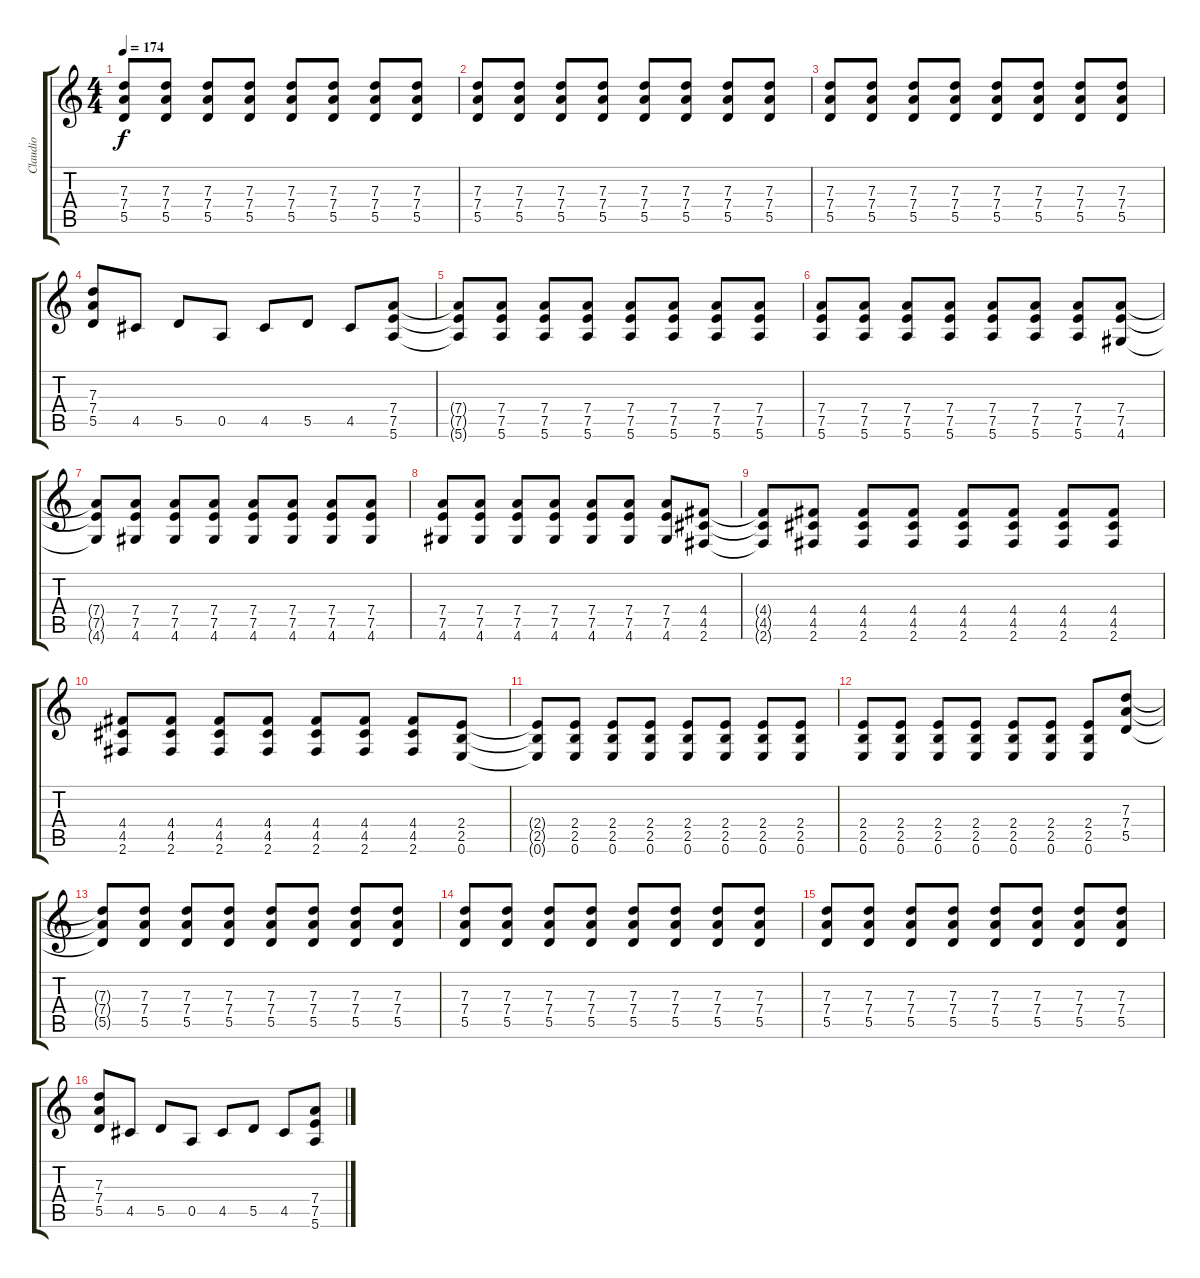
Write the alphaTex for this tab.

\track ("Claudio" "Claudio") {instrument overdrivenguitar}
\staff {score tabs}
\tuning (E4 B3 G3 D3 A2 E2) {hide}
\ts (4 4)
\tempo 174
\clef g2
\ks c
(7.3{t} 7.4{t} 5.5{t}).8{dy f} (7.3 7.4 5.5).8 (7.3 7.4 5.5).8 (7.3 7.4 5.5).8 (7.3 7.4 5.5).8 (7.3 7.4 5.5).8 (7.3 7.4 5.5).8 (7.3 7.4 5.5).8 |
(7.3 7.4 5.5).8 (7.3 7.4 5.5).8 (7.3 7.4 5.5).8 (7.3 7.4 5.5).8 (7.3 7.4 5.5).8 (7.3 7.4 5.5).8 (7.3 7.4 5.5).8 (7.3 7.4 5.5).8 |
(7.3 7.4 5.5).8 (7.3 7.4 5.5).8 (7.3 7.4 5.5).8 (7.3 7.4 5.5).8 (7.3 7.4 5.5).8 (7.3 7.4 5.5).8 (7.3 7.4 5.5).8 (7.3 7.4 5.5).8 |
(7.3 7.4 5.5).8 4.5.8 5.5.8 0.5.8 4.5.8 5.5.8 4.5.8 (7.4 7.5 5.6).8 |
(7.4{t} 7.5{t} 5.6{t}).8 (7.4 7.5 5.6).8 (7.4 7.5 5.6).8 (7.4 7.5 5.6).8 (7.4 7.5 5.6).8 (7.4 7.5 5.6).8 (7.4 7.5 5.6).8 (7.4 7.5 5.6).8 |
(7.4 7.5 5.6).8 (7.4 7.5 5.6).8 (7.4 7.5 5.6).8 (7.4 7.5 5.6).8 (7.4 7.5 5.6).8 (7.4 7.5 5.6).8 (7.4 7.5 5.6).8 (7.4 7.5 4.6).8 |
(7.4{t} 7.5{t} 4.6{t}).8 (7.4 7.5 4.6).8 (7.4 7.5 4.6).8 (7.4 7.5 4.6).8 (7.4 7.5 4.6).8 (7.4 7.5 4.6).8 (7.4 7.5 4.6).8 (7.4 7.5 4.6).8 |
(7.4 7.5 4.6).8 (7.4 7.5 4.6).8 (7.4 7.5 4.6).8 (7.4 7.5 4.6).8 (7.4 7.5 4.6).8 (7.4 7.5 4.6).8 (7.4 7.5 4.6).8 (4.4 4.5 2.6).8 |
(4.4{t} 4.5{t} 2.6{t}).8 (4.4 4.5 2.6).8 (4.4 4.5 2.6).8 (4.4 4.5 2.6).8 (4.4 4.5 2.6).8 (4.4 4.5 2.6).8 (4.4 4.5 2.6).8 (4.4 4.5 2.6).8 |
(4.4 4.5 2.6).8 (4.4 4.5 2.6).8 (4.4 4.5 2.6).8 (4.4 4.5 2.6).8 (4.4 4.5 2.6).8 (4.4 4.5 2.6).8 (4.4 4.5 2.6).8 (2.4 2.5 0.6).8 |
(2.4{t} 2.5{t} 0.6{t}).8 (2.4 2.5 0.6).8 (2.4 2.5 0.6).8 (2.4 2.5 0.6).8 (2.4 2.5 0.6).8 (2.4 2.5 0.6).8 (2.4 2.5 0.6).8 (2.4 2.5 0.6).8 |
(2.4 2.5 0.6).8 (2.4 2.5 0.6).8 (2.4 2.5 0.6).8 (2.4 2.5 0.6).8 (2.4 2.5 0.6).8 (2.4 2.5 0.6).8 (2.4 2.5 0.6).8 (7.3 7.4 5.5).8 |
(7.3{t} 7.4{t} 5.5{t}).8 (7.3 7.4 5.5).8 (7.3 7.4 5.5).8 (7.3 7.4 5.5).8 (7.3 7.4 5.5).8 (7.3 7.4 5.5).8 (7.3 7.4 5.5).8 (7.3 7.4 5.5).8 |
(7.3 7.4 5.5).8 (7.3 7.4 5.5).8 (7.3 7.4 5.5).8 (7.3 7.4 5.5).8 (7.3 7.4 5.5).8 (7.3 7.4 5.5).8 (7.3 7.4 5.5).8 (7.3 7.4 5.5).8 |
(7.3 7.4 5.5).8 (7.3 7.4 5.5).8 (7.3 7.4 5.5).8 (7.3 7.4 5.5).8 (7.3 7.4 5.5).8 (7.3 7.4 5.5).8 (7.3 7.4 5.5).8 (7.3 7.4 5.5).8 |
(7.3 7.4 5.5).8 4.5.8 5.5.8 0.5.8 4.5.8 5.5.8 4.5.8 (7.4 7.5 5.6).8
